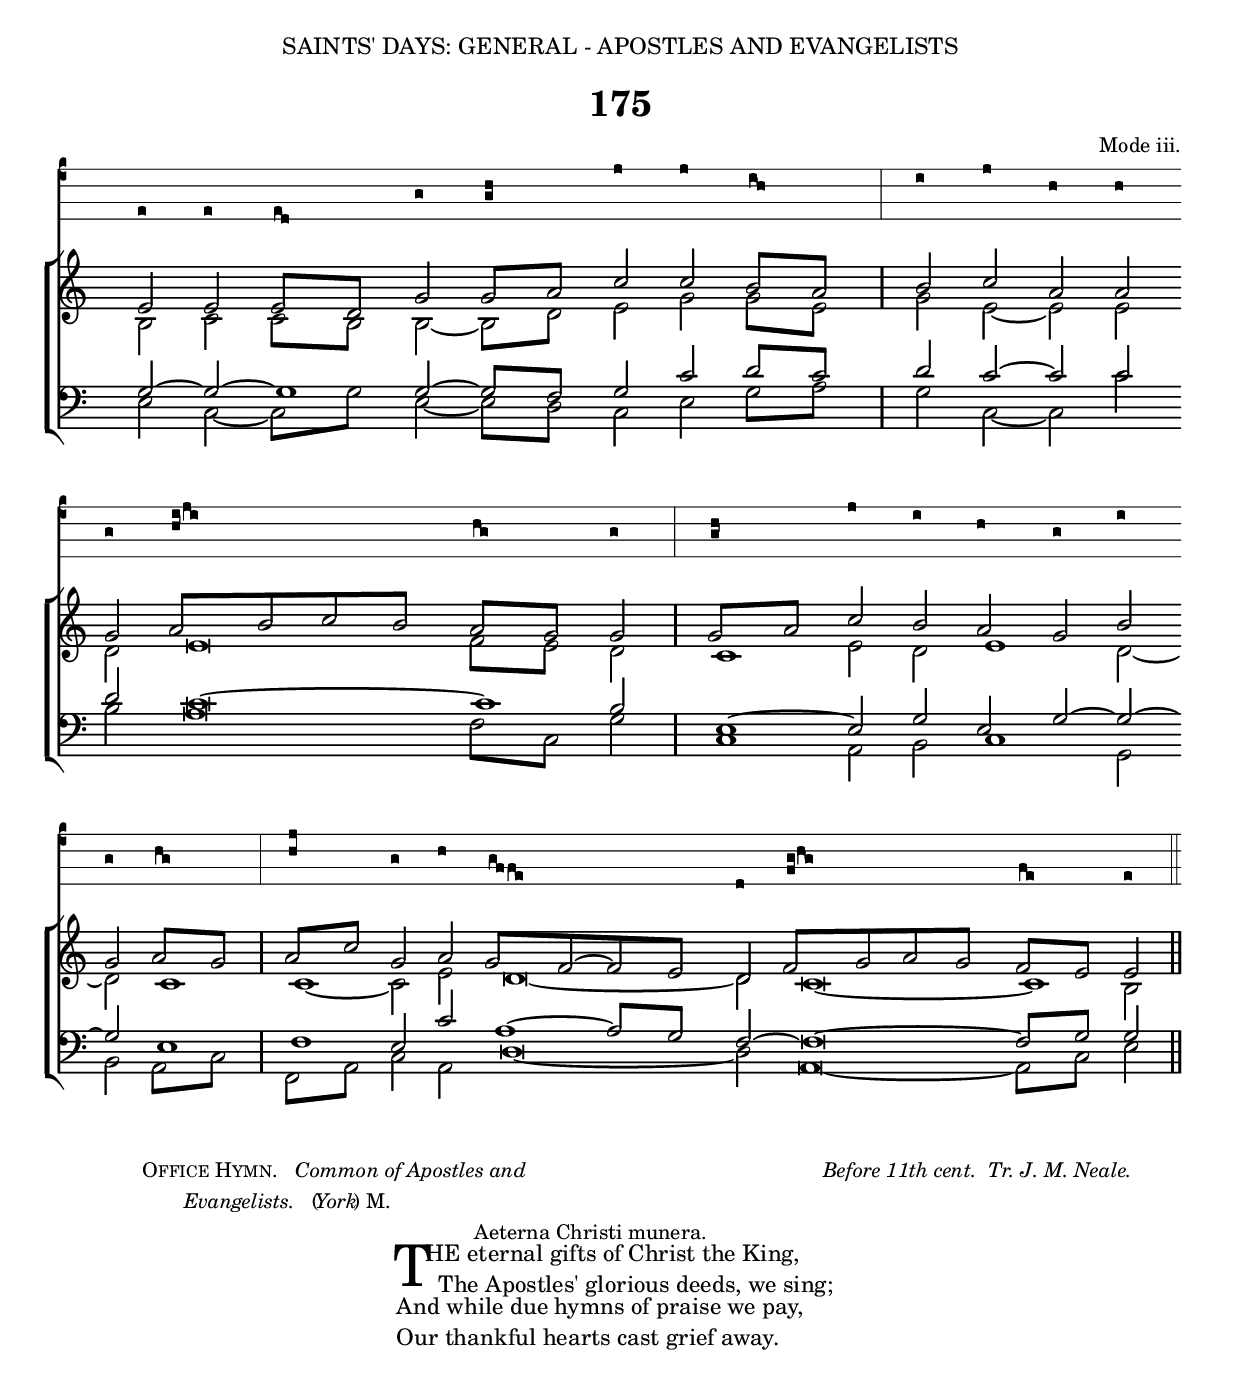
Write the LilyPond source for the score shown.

%%% 282.png
%%% Hymn 175 The eternal gifts of Christ the King
%%% Version 2


\version "2.10"

\include "gregorian-init.ly"

\header {
  dedication = \markup { \center-align {  "SAINTS' DAYS: GENERAL - APOSTLES AND EVANGELISTS"
		\hspace #0.1 }}	

  title = "175"
  
  arranger = \markup { \small { "Mode iii." }}
  
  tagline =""
}

%%%%%%%%%%%%%%%% Macros

%% macro settings for stemless long note which is 2x duration of regular white note    
ln = {\once \override NoteHead #'duration-log = #0 
           \once \override Stem #'stencil = ##f
           \once \override NoteColumn #'force-hshift = #0.4 }

%% a second set of macro settings for stemless long notes ( 2x duration of regular white note )
%% this one uses X-offset instead of force-hshift.
%% All long notes are offset slightly to the right with respect to any beamed notes which 
%% they are aligned with.  Normally, this is done with force-hshift.  
%% However, when 2 long notes occur one atop the other (i.e. in S + A pats or in T + B parts), then applying force-hshift
%% to both does not work.  Hence one note needs to be moved with the regular force-hshift in the \ln macro above,
%% while the other is moved with X-offset with the macro \lnb
%% In general force-hshift is preferred whenever possible as slurs are adjusted automatically, while X-offset especially
%% when used with a bottom slur often results in a slur starting too far to the left and which then needs manual adjustment. 

lnb = {\once \override NoteHead #'duration-log = #0 
           \once \override Stem #'stencil = ##f
           \once \override NoteHead #'X-offset = #0.8 }


%% settings to generate the double longnotes (breves)

brevenote = { \once \override NoteHead #'duration-log = #-1  
                \once \override NoteColumn #'force-hshift = #0.8 }

%%% same as \brevenote but modified for the same reason as \lnb is modified for \ln		
		
brevenoteb = { \once \override NoteHead #'duration-log = #-1  
                \once \override NoteHead #'X-offset = #1.6 }		
	   		
%%% Half-height bar.  Prints a bar glyph which spans only the middle two staff lines.  
%%% This macro works by replacing the glyph used by the \bar "|" function.
				
%%%%%%%%%%%%% End of Macro Definitions		
		
%%% plainsong voice

plainsong = \context VaticanaVoice  {  \relative c { 
	\clef "vaticana-do3"
	\set fontSize = #3
        \key c \major 

  e8 e \[ e \flexa d \] g \[ g \pes a \] c c \[ b \flexa a \] \bar "|" b c a a \bar "" \break
  g \[ a \pes b c \flexa b \] \[ a \flexa g \] g \bar "|" \[ g \pes a \] c b a g b \bar "" \break
  \once \override Score.SeparationItem #'padding = #4 g \[ a \flexa g \] \bar "|" \[ a \pes c \] g a \[ g \flexa f f \flexa e \] d \[ f \pes g a \flexa g \] \[ f \flexa e \] e \bar "||"
}}
  
  
%%% SATB voices

global = {
  \key c \major 
  \set Staff.midiInstrument = "church organ"
}


soprano = \relative c' {
	\autoBeamOff
  e8 e e[ d] g g[ a] c c b[ a] \bar "|" b c a a \bar "" \break
  g a[ b c b] a[ g] g \bar "|" g[ a] c b a g b \bar "" \break
  g a[ g] \bar "|" a[ c] g a g[ f ~ f e] d f[ g a g] f[ e] e \bar "||"
}


alto = \relative c' {
	\autoBeamOff
  b8 c c[ b] b ~ b[ d] e g g[ e] \bar "|" g e ~ e e \bar "" \break
  d \brevenote e\breve *1/4 f8[ e] d \bar "|" \ln c4 e8 d \ln e4 d8 ~ \bar "" \break
  d \ln c4 \bar "|" \ln c ~ c8 e \brevenote d\breve *1/4 ~ d8 \brevenote c\breve *1/4 ~ \ln c4 b8 \bar "||"
}


tenor = \relative c { \clef bass
	\autoBeamOff
  g'8 ~ g ~ \ln g4 g8 ~ g8[ f] g c d[ c] \bar "|" d c ~ c c \bar "" \break
  d \brevenote c\breve *1/4 ~ \ln c4 b8 \bar "|" \ln e,4 ~ e8 g e g ~ g ~ \bar "" \break 
  g \ln e4 \bar "|" \ln f e8  c'8 \ln a4 ~ a8[ g] f ~ \brevenote f\breve *1/4 ~ f8[ g] g \bar "||"
}

bass = \relative c { \clef bass
	\autoBeamOff
  e8 c ~ c[ g'] e ~ e[ d] c e g[ a] \bar "|" g c, ~ c c' \bar "" \break
  b8 \brevenoteb a\breve *1/4 f8[ c] g' \bar "|" \lnb c,4 a8 b \ln c4 g8 \bar "" \break
  b a[ c] \bar "|" f,[ a] c a \brevenoteb d\breve *1/4 ~ d8 \brevenoteb a\breve *1/4 ~ a8[ c] e \bar "||"
}


#(ly:set-option 'point-and-click #f)

\book {

\paper {
 #(set-paper-size "a4")
%% annotate-spacing = ##t
 print-page-number = ##f
 ragged-last-bottom = ##t
 ragged-bottom = ##t
}

\score {	
  <<
  \new VaticanaStaff {\plainsong }
  \new ChoirStaff <<
   \new Staff = "upper" <<
      \context Voice = sopranos {\voiceOne \global \soprano }
      \context Voice = altos {\voiceTwo \global \alto }
                      >> 
   \new Staff = "lower" <<
      \context Voice = tenors {\voiceOne \global \tenor }
      \context Voice = bass {\voiceTwo \global \bass }
	             >> 
		 >>  
  >>

\layout {
	
  ragged-right = ##f
  ragged-last = ##f
  \context { \Score timing = ##f }
  \context { \Score \override TimeSignature #'transparent = ##t }
  \context { \Score \remove "Mark_engraver" }
  \context { \Staff \consists "Mark_engraver" }
  
  % *** Needed to produce beamed minims - which are quavers in disguise
  \context { \Staff \override NoteHead #'duration-log = #1 }
  \context { \Staff \override Stem #'flag-style = #'no-flag }
  
  \context { \VaticanaStaff
           % *** Increases distance between lines of staff  
           \override StaffSymbol #'staff-space = #1.6            
           % *** Changes staff to black instead of default red
           \revert StaffSymbol #'color
           % *** Makes clef bigger       
           \override Clef #'font-size = #3
           % *** Would make ledger lines black, if there were any
           \revert LedgerLineSpanner #'color
           % *** Makes terminal barline visible 
           \override BarLine #'transparent = ##f 
  	   % *** Remove custos
	   \remove Custos_engraver
	   % needed for certain tweaks
	   \consists "Mark_engraver"
           }
     }
} %%% score bracket 

%%% A separate score block to generate the midi minus the plainsong voice
%%% Since minims are quavers in disguise, tempo has to be set accordingly, tempo set to 2=80

\score {	
  \new ChoirStaff <<
   \new Staff = "upper" <<
      \context Voice = sopranos {\voiceOne \global \soprano }
      \context Voice = altos {\voiceTwo \global \alto }
                      >> 
   \new Staff = "lower" <<
      \context Voice = tenors {\voiceOne \global \tenor }
      \context Voice = bass {\voiceTwo \global \bass }
	             >> 
		 >>  

\midi { 
  \context { \Score tempoWholesPerMinute = #(ly:make-moment 80 8) }
       } 
}


%%% Lyric titles and attributions

\markup { \hspace #8 \small {  \column { \line {\smallCaps  "Office Hymn."  \italic "  Common of Apostles and"  \hspace #28 \italic "Before 11th cent.  Tr. J. M. Neale." }    
	\line { \hspace #4 \italic "Evangelists.  " "(" \hspace #-1 \italic "York" \hspace #-1 ")" "M." } 
	\line { \hspace #32 "Aeterna Christi munera." }
}}}


%%% Lyrics

\markup { \hspace #30 %%add space as necc. to center the column
          \column { %% super column of everything
	              \column { %%verse 1 is a column of 2 lines  
	                  \line { \hspace #2.2 \column { \lower #2.4 \fontsize #8 "T" }   %%Drop Cap goes here
				  \hspace #-1.2    %% adjust this if other letters are too far from Drop Cap
				  \column  { \raise #0.0 "HE eternal gifts of Christ the King,"
			                                 "  The Apostles' glorious deeds, we sing;" } }          
	                  \line {  \hspace #2.5  %%adjust hspace until this line left edge is flush with Drop Cap
				   \lower  #1.56  %%adjust this until the line spacing looks right
				   \column {   
					   "And while due hymns of praise we pay,"
					   "Our thankful hearts cast grief away."
			  		}}
		      } %%end verse 1
	  } %%% end super column
}



%%fake score block to occupy space and force a pagebreak.  Can't think of a better way of doing this.
\score{
	{s4 }
\header { breakbefore = ##f piece = ##f opus = ##f tagline = ##f }
\layout{	
	\context { \Staff
		\remove Time_signature_engraver
		\remove Key_engraver
		\remove Clef_engraver
		\remove Staff_symbol_engraver
}}}

%%% Second page
%%% Continuation of lyrics

\markup { \hspace #30 %%add space as necc. to center the column
          \column { %% super column of everything
		  	\hspace #1  % adds vertical spacing between verses  
           		\line { "2  "
			   \column {	     
				  "The Church in these her princes boasts,"
				  "These victor chiefs of warrior hosts;"
				  "The soldiers of the heavenly hall,"
				  "The lights that rose on earth for all."
				  "           " %%% adds vertical spacing between verses
			}}
			   \line { "3  "
			   \column {	     
				  "'Twas thus the yearning faith of Saints,"
				  "The unconquered hope that never faints,"
				  "The love of Christ that knows not shame,"
				  "The prince of this world overcame."
				  "           " %%% adds vertical spacing between verses
			}} 
			  \line { "4  "
			   \column {	     
				  "In these the Father's glory shone;"
				  "In these the will of God the Son;"
				  "In these exults the Holy Ghost;"
				  "Through these rejoice the heavenly host."
				  "           " %%% adds vertical spacing between verses
			}}
			\line { "5. "
				\column {	     
				  "Redeemer, hear us of thy love,"
				  "That, with this glorious band above,"
				  "Hereafter, of thine endless grace,"
				  "Thy servants also may have place.     Amen."
     			}}

	  }
} %%% lyric markup bracket



%%% Amen score block

\score {  	
  <<
    <<
  \new VaticanaStaff <<
  \context VaticanaVoice = "plainsongamen"  {  \relative c { 	  
	\set Score.timing = ##f
	\override Staff.Clef #'#'font-size = #3
	\clef "vaticana-do2"
	\set fontSize = #3
	\override Staff.StaffSymbol #'staff-space = #1.6
	 
        \[ g'8 \pes a8 \]   \[
	    \override NoteHead #'extra-offset = #'(0.0 . -0.1 ) g8 
            \override NoteHead #'extra-offset = #'(-0.38 . 0.0 ) \flexa  f8 \pes 
            \override NoteHead #'extra-offset = #'(0.02 . 0.05) g8 \] }} 
                    >> 
 \new Lyrics = "lyrics" { s1 }
 \new ChoirStaff
   <<
   \context Staff = upper \with {  fontSize = #-3  \override StaffSymbol #'staff-space = #(magstep -2) } 
                              << 
	\context Voice = "sopranos" { \relative c' { 
	                                              \clef treble \global
	                                              \voiceOne e8[ f] e8[ d8 e8] \bar "||" }}
	\context Voice = "altos"    { \relative c' { 
	                                              \global
	                                              \voiceTwo  \ln c4 c8( \ln b4) \bar "||" }}
	                      >>
	\context Staff = lower \with { fontSize = #-3  \override StaffSymbol #'staff-space = #(magstep -2) } 
	                      <<
	\context Voice = "tenors" { \relative c { 
		                                  \clef bass  \global
	                                          \voiceThree  g'8[ f] \ln g4 ~ g8 \bar "||" }}
	\context Voice = "basses" { \relative c { 
	                                          \clef bass  \global
						  \voiceFour c8[ a8] c8[ g8 e8] \bar "||" }}
			        >> 
   >>
  \context Lyrics = "lyrics" \lyricsto "sopranos" { \override LyricText #'font-size = #-1  "  A   " -- _ "   men." }
  >>
>>

\header { breakbefore = ##f piece = " " opus = " " }

\layout {
     indent = 13\cm
     raggedright = ##t
     packed = ##f
     \context { \Score \override TimeSignature #'transparent = ##t }
     \context { \Score \override SeparationItem #'padding = #2 }
     \context { \Staff \override VerticalAxisGroup #'minimum-Y-extent = #'( -5 . 4) }
     \context { \Score \remove "Bar_number_engraver"
		timing = ##f 
              }
     \context { \Staff \override NoteHead #'duration-log = #1 }
     \context { \Staff \override Stem #'flag-style = #'no-flag }
     \context { \VaticanaStaff %%customize vaticana staff context 
	          \revert StaffSymbol #'color
		  \revert LedgerLineSpanner #'color
		  \override BarLine #'transparent = ##f 
		  \remove Custos_engraver
 	} 
} 

}

%%% Separate score block for Amen midi minus plainsong voice
%%% Since the minims are quavers in disguise, the tempo has to be adjusted accordingly. A tempo of 2=80 is set.

\score {  	
 \new ChoirStaff
   <<
   \context Staff = upper \with {  fontSize = #-3  \override StaffSymbol #'staff-space = #(magstep -2) } 
                              << 
	\context Voice = "sopranos" { \relative c' { 
	                                              \clef treble \global
	                                              \voiceOne e8[ f] e8[ d8 e8] \bar "||" }}
	\context Voice = "altos"    { \relative c' { 
	                                              \global 
	                                              \voiceTwo  \ln c4 c8( \ln b4) \bar "||" }}
	                      >>
	\context Staff = lower \with { fontSize = #-3  \override StaffSymbol #'staff-space = #(magstep -2) } 
	                      <<
	\context Voice = "tenors" { \relative c { 
		                                  \clef bass  \global
	                                          \voiceThree  g'8[ f] \ln g4 ~ g8 \bar "||" }}
	\context Voice = "basses" { \relative c { 
	                                          \clef bass  \global
						  \voiceFour c8[ a8] c8[ g8 e8] \bar "||" }}
			        >> 
   >>
   
\midi {  
   \context { \Score tempoWholesPerMinute = #(ly:make-moment 80 8) } }
      }
   	

} %% book bracket
